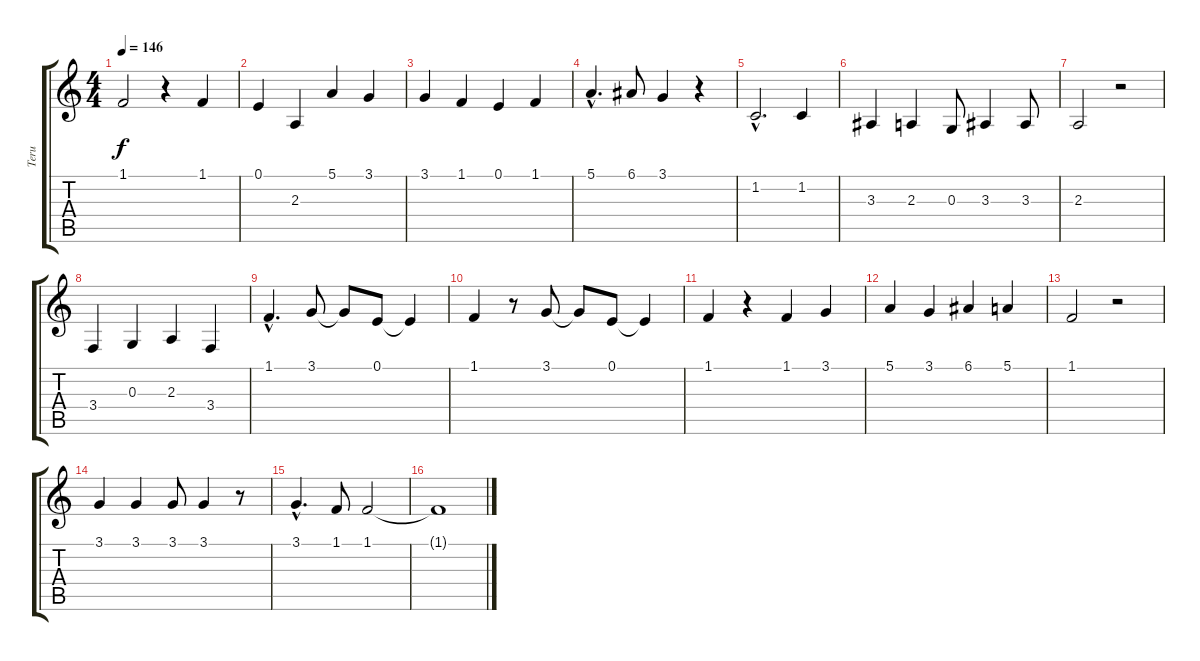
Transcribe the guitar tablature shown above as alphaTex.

\track ("Teru" "Teru") {instrument englishhorn}
\staff {score tabs}
\tuning (E4 B3 G3 D3 A2 E2) {hide}
\ts (4 4)
\tempo 146
\clef g2
\ks c
1.1.2{dy f} r.4 1.1.4 |
0.1.4 2.3.4 5.1.4 3.1.4 |
3.1.4 1.1.4 0.1.4 1.1.4 |
5.1{hac}.4{d} 6.1.8 3.1.4 r.4 |
1.2{hac}.2{d} 1.2.4 |
3.3.4 2.3.4 0.3.8 3.3.4 3.3.8 |
2.3.2 r.2 |
3.4.4 0.3.4 2.3.4 3.4.4 |
1.1{hac}.4{d} 3.1.8 3.1{t}.8 0.1.8 0.1{t}.4 |
1.1.4 r.8 3.1.8 3.1{t}.8 0.1.8 0.1{t}.4 |
1.1.4 r.4 1.1.4 3.1.4 |
5.1.4 3.1.4 6.1.4 5.1.4 |
1.1.2 r.2 |
3.1.4 3.1.4 3.1.8 3.1.4 r.8 |
3.1{hac}.4{d} 1.1.8 1.1.2 |
1.1{t}.1
